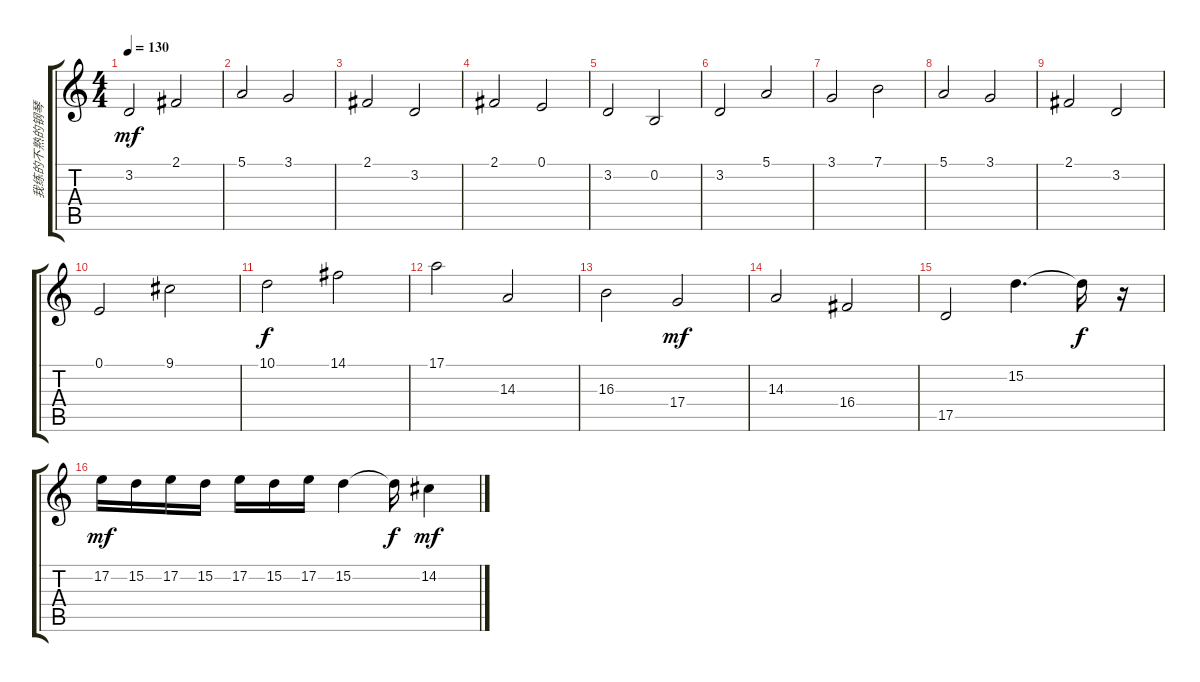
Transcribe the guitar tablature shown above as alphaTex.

\track ("我练的不熟的钢琴" "我练的不熟的钢琴") {instrument acousticgrandpiano}
\staff {score tabs}
\tuning (E4 B3 G3 D3 A2 E2) {hide}
\ts (4 4)
\tempo 130
\clef g2
\ks c
3.2.2{dy mf} 2.1.2 |
5.1.2 3.1.2 |
2.1.2 3.2.2 |
2.1.2 0.1.2 |
3.2.2 0.2.2 |
3.2.2 5.1.2 |
3.1.2 7.1.2 |
5.1.2 3.1.2 |
2.1.2 3.2.2 |
0.1.2 9.1.2 |
10.1.2{dy f} 14.1.2 |
17.1.2 14.3.2 |
16.3.2 17.4.2{dy mf} |
14.3.2 16.4.2 |
17.5.2 15.2.4{d} 15.2{t}.16{dy f} r.16 |
17.2.16{dy mf} 15.2.16 17.2.16 15.2.16 17.2.16 15.2.16 17.2.16 15.2.4 15.2{t}.16{dy f} 14.2.4{dy mf}
